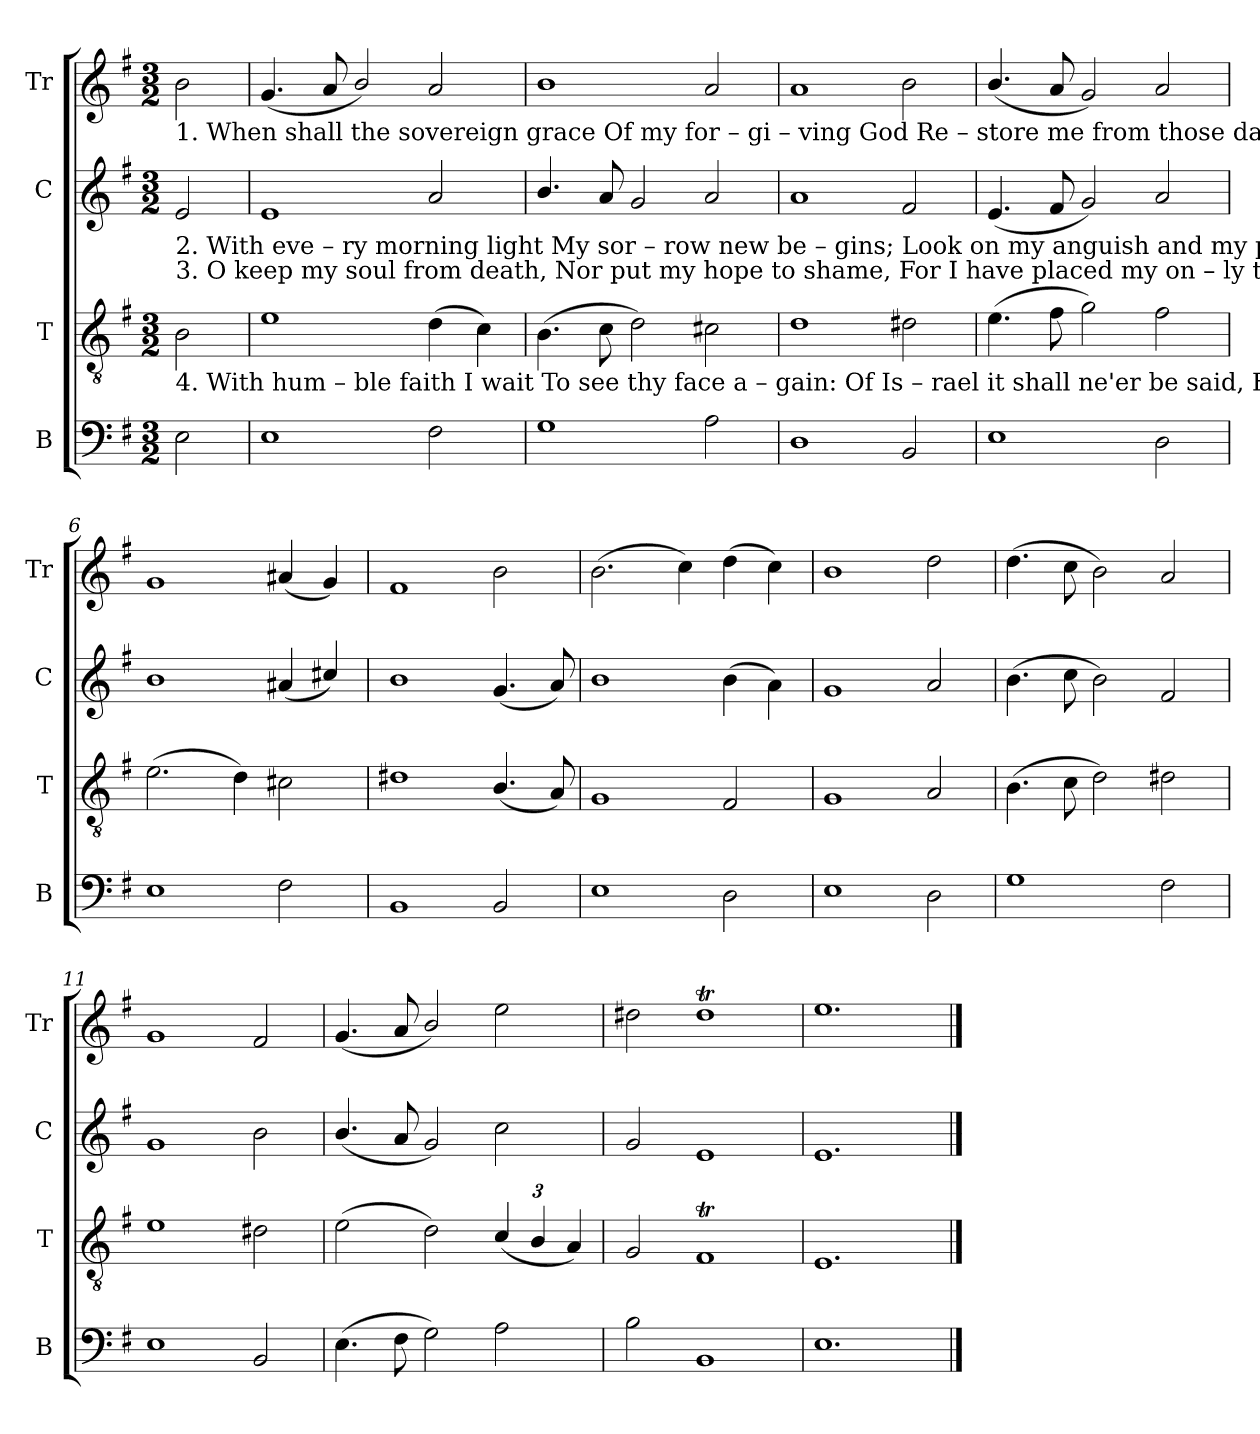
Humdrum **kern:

**kern	**kern	**kern	**kern
*part4	*part3	*part2	*part1
*staff4	*staff3	*staff2	*staff1
*I"B	*I"T	*I"C	*I"Tr
*I'B	*I'T	*I'C	*I'Tr
*clefF4	*clefGv2	*clefG2	*clefG2
*k[f#]	*k[f#]	*k[f#]	*k[f#]
*M3/2	*M3/2	*M3/2	*M3/2
*MM140	*MM140	*MM140	*MM140
=1	=1	=1	=1
!	!	!	!LO:TX:b:t=1. When shall      the    sovereign   grace   Of   my         for – gi   –  ving       God  Re  – store me from those dangerous  ways  My  wan   –   dering  feet have trod?
!	!	!LO:TX:b:t=2. With  eve   –   ry      morning     light   My  sor   –    row  new     be    –   gins;  Look  on   my     anguish  and       my pain, And par   –    don       all  my  sins.	!
!	!	!LO:TX:b:t=3. O  keep         my    soul  from death,  Nor  put        my  hope     to    shame,  For     I     have placed my on    –    ly  trust  In  my            Re –dee – mer's name.	!
!	!LO:TX:b:t=4. With hum   –  ble    faith        I   wait   To    see        thy  face       a   –  gain&colon;   Of      Is  – rael   it  shall   ne'er      be said,   He  sought       the       Lord in vain.	!	!
2E!\	2B!\	2e!/	2b!\
=2	=2	=2	=2
1E!	1e!	1e!	(<4.g!/
.	.	.	8a!/
.	.	.	2b!/)
2F#!\	(>4d!\	2a!/	2a!/
.	4c!\)	.	.
=3	=3	=3	=3
1G!	(>4.B!\	4.b!/	1b!
.	8c!\	8a!/	.
.	2d!\)	2g!/	.
2A!\	2c#X!\	2a!/	2a!/
=4	=4	=4	=4
1D!	1d!	1a!	1a!
2BB!/	2d#X!\	2f#!/	2b!\
=5	=5	=5	=5
1E!	(>4.e!\	(<4.e!/	(<4.b!/
.	8f#!\	8f#!/	8a!/
.	2g!\)	2g!/)	2g!/)
2D!\	2f#!\	2a!/	2a!/
=6	=6	=6	=6
1E!	(>2.e!\	1b!	1g!
.	4d!\)	.	.
2F#!\	2c#X!\	(<4a#X!/	(<4a#X!/
.	.	4cc#X!/)	4g!/)
=7	=7	=7	=7
1BB!	1d#X!	1b!	1f#!
2BB!/	(<4.B!/	(<4.g!/	2b!\
.	8A!/)	8a!/)	.
=8	=8	=8	=8
1E!	1G!	1b!	(>2.b!\
.	.	.	4cc!\)
2D!\	2F#!/	(>4b!\	(>4dd!\
.	.	4a!\)	4cc!\)
=9	=9	=9	=9
1E!	1G!	1g!	1b!
2D!\	2A!/	2a!/	2dd!\
=10	=10	=10	=10
1G!	(>4.B!\	(>4.b!\	(>4.dd!\
.	8c!\	8cc!\	8cc!\
.	2d!\)	2b!\)	2b!\)
2F#!\	2d#X!\	2f#!/	2a!/
=11	=11	=11	=11
1E!	1e!	1g!	1g!
2BB!/	2d#X!\	2b!\	2f#!/
=12	=12	=12	=12
(>4.E!\	(>2e!\	(<4.b!/	(<4.g!/
8F#!\	.	8a!/	8a!/
2G!\)	2d!\)	2g!/)	2b!/)
*	*Xbrackettup	*	*
2A!\	(<6c!/	2cc!\	2ee!\
.	6B!/	.	.
.	6A!/)	.	.
=13	=13	=13	=13
2B!\	2G!/	2g!/	2dd#X!\
1BB!	1F#t!	1e!	1dd#t!
=14	=14	=14	=14
1.E!	1.E!	1.e!	1.ee!
==	==	==	==
*-	*-	*-	*-
